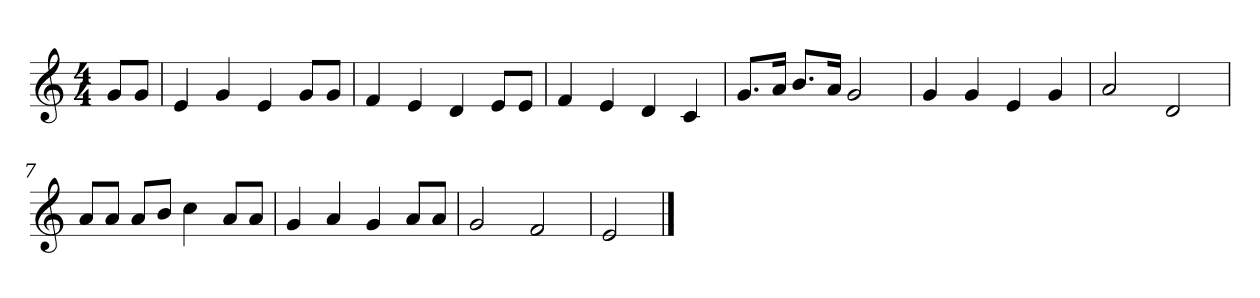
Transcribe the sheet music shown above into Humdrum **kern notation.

**kern
*part1
*staff1
*k[]
*M4/4
*MM120
=
8gL
8gJ
=1
4e
4g
4e
8gL
8gJ
=2
4f
4e
4d
8eL
8eJ
=3
4f
4e
4d
4c
=4
8.gL
16aJk
8.bL
16aJk
2g
=5
4g
4g
4e
4g
=6
2a
2d
=7
8aL
8aJ
8aL
8bJ
4cc
8aL
8aJ
=8
4g
4a
4g
8aL
8aJ
=9
2g
2f
=10
2e
==
*-
